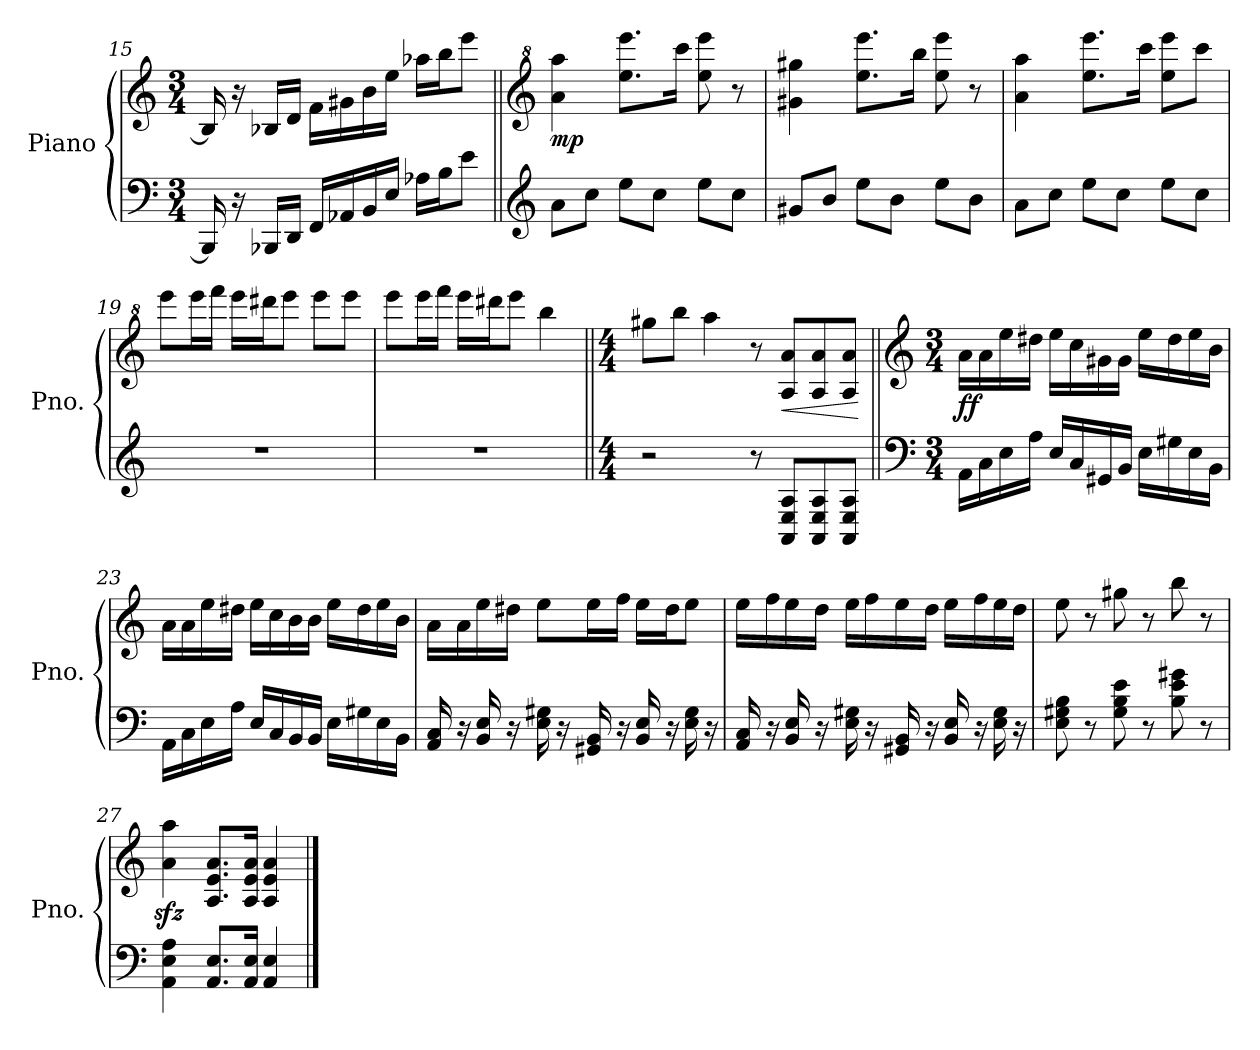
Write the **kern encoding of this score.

**kern	**kern	**dynam
*part1	*part1	*part1
*staff2	*staff1	*staff1/2
*I"Piano	*	*
*I'Pno.	*	*
*clefF4	*clefG2	*
*k[]	*k[]	*
*M3/4	*M3/4	*
=15	=15	=15
16BBB-/]	16B-/]	.
16r	16r	.
16BBB-X/LL	16B-X/LL	.
16DD/JJ	16d/JJ	.
16FF/LL	16f\LL	.
16AA-X/	16g#X\	.
16BB/	16b\	.
16E/JJ	16ee\JJ	.
16A-X\LL	16aa-X\LL	.
16B\J	16bb\J	.
8e\J	8eee\J	.
=16||	=16||	=16||
*clefG2	*clefG^2	*
*	*MM80	*
!	!	!LO:DY:b
8a\L	4aa\ 4aaa\	mp
8cc\J	.	.
8ee\L	8.eee\ 8.eeee\L	.
8cc\J	.	.
.	16cccc\Jk	.
8ee\L	8eee\ 8eeee\	.
8cc\J	8r	.
!!LO:LB:g=z
=17	=17	=17
8g#X/L	4gg#X\ 4ggg#X\	.
8b/J	.	.
8ee\L	8.eee\ 8.eeee\L	.
8b\J	.	.
.	16bbb\Jk	.
8ee\L	8eee\ 8eeee\	.
8b\J	8r	.
=18	=18	=18
8a\L	4aa\ 4aaa\	.
8cc\J	.	.
8ee\L	8.eee\ 8.eeee\L	.
8cc\J	.	.
.	16cccc\Jk	.
8ee\L	8eee\ 8eeee\L	.
8cc\J	8cccc\J	.
=19	=19	=19
2.r	8eeee\L	.
.	16eeee\L	.
.	16ffff\JJ	.
.	16eeee\LL	.
.	16dddd#X\J	.
.	8eeee\J	.
.	8eeee\L	.
.	8eeee\J	.
=20	=20	=20
2.r	8eeee\L	.
.	16eeee\L	.
.	16ffff\JJ	.
.	16eeee\LL	.
.	16dddd#X\J	.
.	8eeee\J	.
.	4bbb\	.
!!LO:PB:g=z
=21||	=21||	=21||
*M4/4	*M4/4	*
*	*MM90	*
2r	8ggg#X\L	.
.	8bbb\J	.
.	4aaa\	.
8r	8r	.
!	!	!LO:HP:b
8AA/ 8E/ 8A/L	8a/ 8aa/L	<
8AA/ 8E/ 8A/	8a/ 8aa/	.
8AA/ 8E/ 8A/J	8a/ 8aa/J	.
.	.	[
=22||	=22||	=22||
*clefF4	*clefG2	*
*M3/4	*M3/4	*
!	!	!LO:DY:b
16AA\LL	16a\LL	ff
16C\	16a\	.
16E\	16ee\	.
16A\JJ	16dd#X\JJ	.
16E/LL	16ee\LL	.
16C/	16cc\	.
16GG#X/	16g#X\	.
16BB/JJ	16g#\JJ	.
16E\LL	16ee\LL	.
16G#X\	16dd#\	.
16E\	16ee\	.
16BB\JJ	16b\JJ	.
=23	=23	=23
16AA\LL	16a\LL	.
16C\	16a\	.
16E\	16ee\	.
16A\JJ	16dd#X\JJ	.
16E/LL	16ee\LL	.
16C/	16cc\	.
16BB/	16b\	.
16BB/JJ	16b\JJ	.
16E\LL	16ee\LL	.
16G#X\	16dd#\	.
16E\	16ee\	.
16BB\JJ	16b\JJ	.
!!LO:LB:g=z
=24	=24	=24
16AA/ 16C/	16a\LL	.
16r	16a\	.
16BB/ 16E/	16ee\	.
16r	16dd#X\JJ	.
16E\ 16G#X\	8ee\L	.
16r	.	.
16GG#X/ 16BB/	16ee\L	.
16r	16ff\JJ	.
16BB/ 16E/	16ee\LL	.
16r	16dd#\J	.
16E\ 16G#\	8ee\J	.
16r	.	.
=25	=25	=25
16AA/ 16C/	16ee\LL	.
16r	16ff\	.
16BB/ 16E/	16ee\	.
16r	16dd\JJ	.
16E\ 16G#X\	16ee\LL	.
16r	16ff\	.
16GG#X/ 16BB/	16ee\	.
16r	16dd\JJ	.
16BB/ 16E/	16ee\LL	.
16r	16ff\	.
16E\ 16G#\	16ee\	.
16r	16dd\JJ	.
=26	=26	=26
8E\ 8G#X\ 8B\	8ee\	.
8r	8r	.
8G#\ 8B\ 8e\	8gg#X\	.
8r	8r	.
8B\ 8e\ 8g#X\	8bb\	.
8r	8r	.
=27	=27	=27
4AA\ 4E\ 4A\	4a\zz< 4aa\zz<	.
8.AA/ 8.E/L	8.A/ 8.e/ 8.a/L	.
16AA/ 16E/Jk	16A/ 16e/ 16a/Jk	.
4AA/ 4E/	4A/ 4e/ 4a/	.
==	==	==
*-	*-	*-
